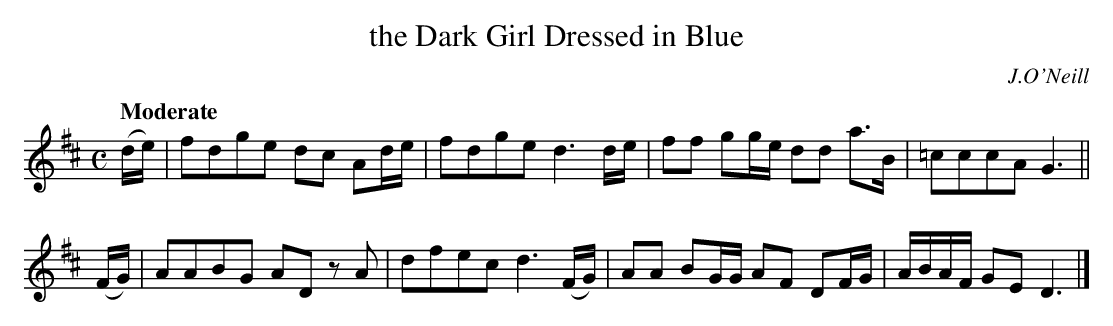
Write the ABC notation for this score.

X:1
T: the Dark Girl Dressed in Blue
O:J.O'Neill
Q:"Moderate"
M:C
L:1/8
K:D
(d/e/) | fdge dc Ad/e/ | fdge d3 d/e/ | ff gg/e/ dd a>B | =cccA G3 ||
(F/G/) | AABG AD z A | dfec d3 (F/G/) | AA BG/G/ AF DF/G/ | A/B/A/F/ GE D3 |]
